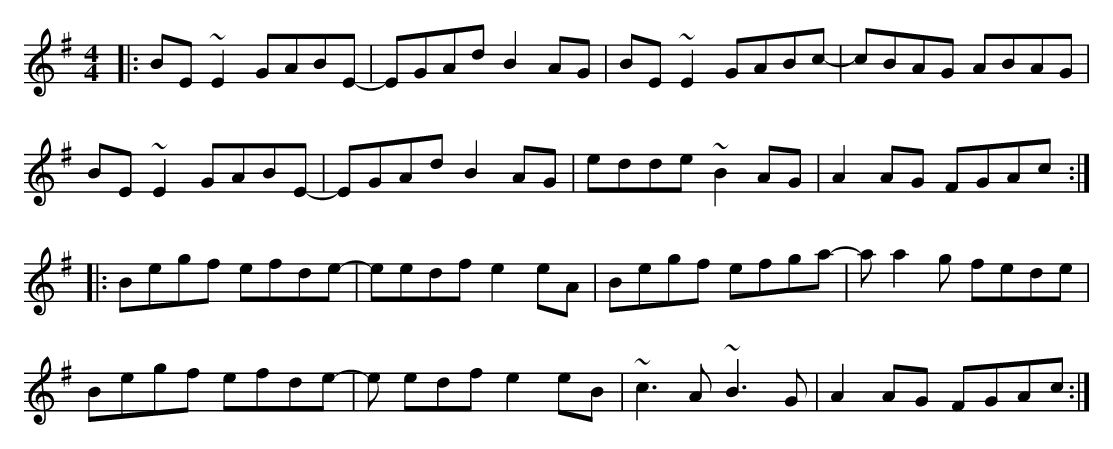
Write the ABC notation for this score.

X:1
M:4/4
K:Emin
|:BE ~E2 GABE-|EGAd B2 AG|BE ~E2 GABc-|cBAG ABAG|
BE ~E2 GABE-|EGAd B2 AG|edde ~B2 AG|A2 AG FGAc:|
|:Begf efde-|eedf e2 eA|Begf efga-|a a2 g fede|
Begf efde-|e edf e2 eB|~c3 A ~B3 G|A2 AG FGAc:|
